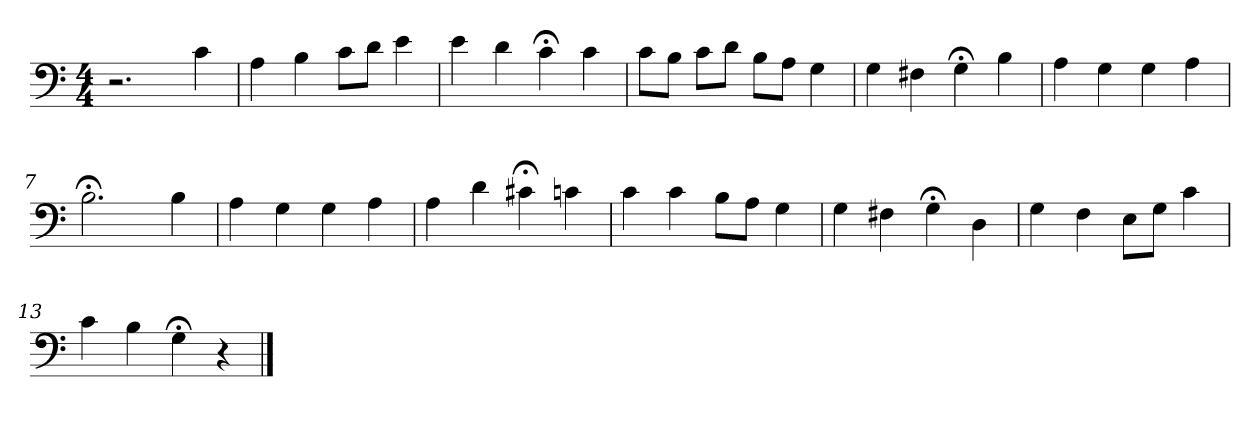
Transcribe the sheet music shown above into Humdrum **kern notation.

**kern
*part1
*staff1
*clefF4
*k[]
*C:
*M4/4
=1
2.r
4c
=2
4A
4B
8c\L
8d\J
4e
=3
4e
4d
4c;<
4c
=4
8c\L
8B\J
8c\L
8d\J
8B\L
8A\J
4G
=5
4G
4F#X
4G;<
4B
=6
4A
4G
4G
4A
=7
2.B;<
4B
=8
4A
4G
4G
4A
=9
4A
4d
4c#X;<
4c
=10
4c
4c
8B\L
8A\J
4G
=11
4G
4F#X
4G;<
4D
=12
4G
4F
8E\L
8G\J
4c
=13
4c
4B
4G;<
4r
==
*-
